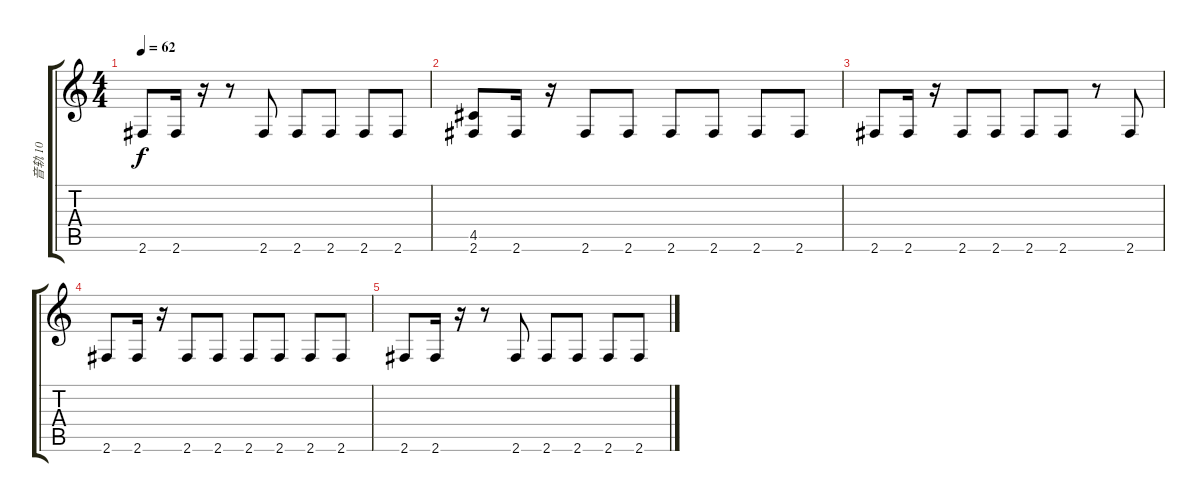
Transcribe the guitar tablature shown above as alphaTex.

\track ("音轨 10" "音轨 10") {instrument acousticguitarnylon}
\staff {score tabs}
\tuning (E4 B3 G3 D3 A2 E2) {hide}
\ts (4 4)
\tempo 62
\clef g2
\ks c
2.6.8{dy f} 2.6.16 r.16 r.8 2.6.8 2.6.8 2.6.8 2.6.8 2.6.8 |
(4.5 2.6).8 2.6.16 r.16 2.6.8 2.6.8 2.6.8 2.6.8 2.6.8 2.6.8 |
2.6.8 2.6.16 r.16 2.6.8 2.6.8 2.6.8 2.6.8 r.8 2.6.8 |
2.6.8 2.6.16 r.16 2.6.8 2.6.8 2.6.8 2.6.8 2.6.8 2.6.8 |
2.6.8 2.6.16 r.16 r.8 2.6.8 2.6.8 2.6.8 2.6.8 2.6.8
